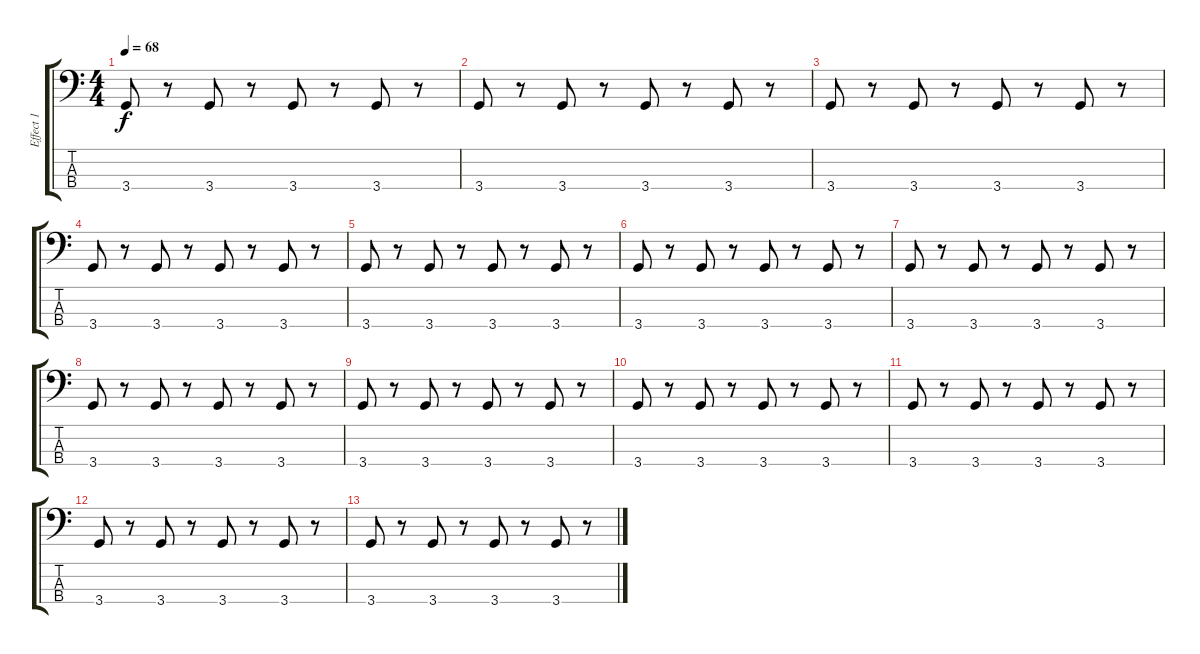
\track ("Effect 1" "Effect 1") {instrument contrabass}
\staff {score tabs}
\tuning (G2 D2 A1 E1) {hide}
\ts (4 4)
\tempo 68
\clef f4
\ks c
3.4.8{dy f} r.8 3.4.8 r.8 3.4.8 r.8 3.4.8 r.8 |
3.4.8 r.8 3.4.8 r.8 3.4.8 r.8 3.4.8 r.8 |
3.4.8 r.8 3.4.8 r.8 3.4.8 r.8 3.4.8 r.8 |
3.4.8 r.8 3.4.8 r.8 3.4.8 r.8 3.4.8 r.8 |
3.4.8 r.8 3.4.8 r.8 3.4.8 r.8 3.4.8 r.8 |
3.4.8 r.8 3.4.8 r.8 3.4.8 r.8 3.4.8 r.8 |
3.4.8 r.8 3.4.8 r.8 3.4.8 r.8 3.4.8 r.8 |
3.4.8 r.8 3.4.8 r.8 3.4.8 r.8 3.4.8 r.8 |
3.4.8 r.8 3.4.8 r.8 3.4.8 r.8 3.4.8 r.8 |
3.4.8 r.8 3.4.8 r.8 3.4.8 r.8 3.4.8 r.8 |
3.4.8 r.8 3.4.8 r.8 3.4.8 r.8 3.4.8 r.8 |
3.4.8 r.8 3.4.8 r.8 3.4.8 r.8 3.4.8 r.8 |
3.4.8 r.8 3.4.8 r.8 3.4.8 r.8 3.4.8 r.8
